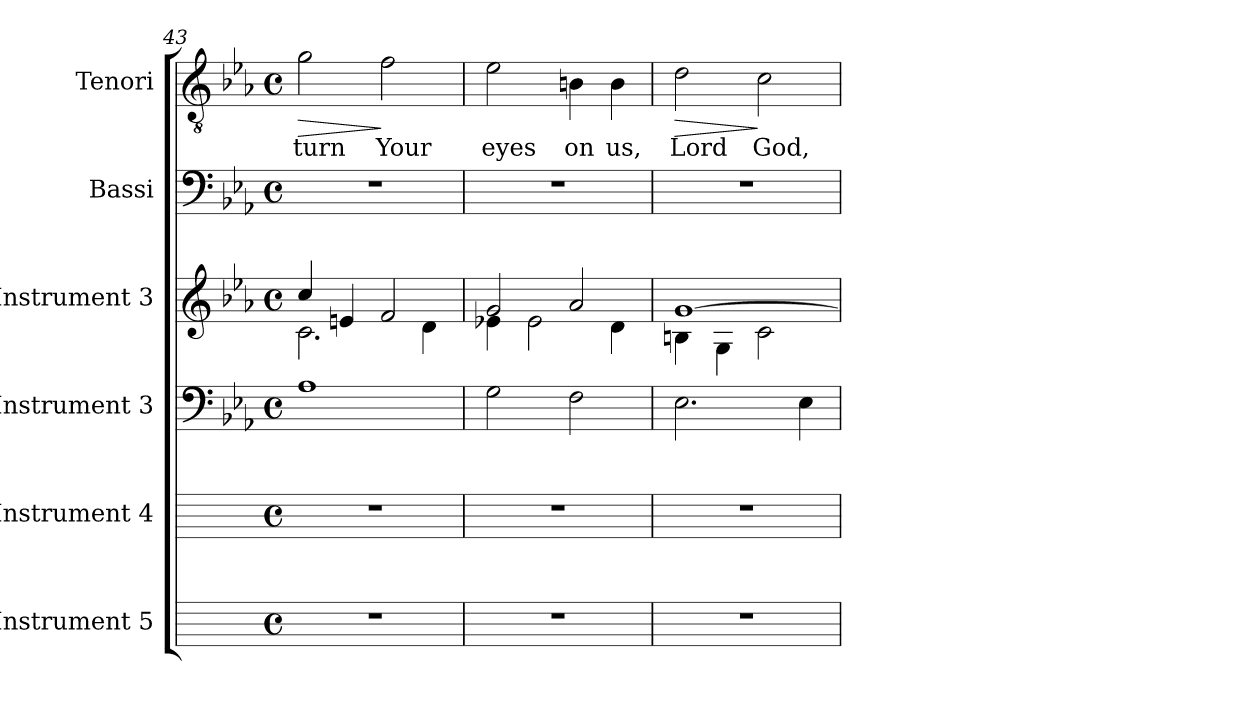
**kern	**kern	**kern	**kern	**kern	**kern	**text	**dynam
*part6	*part5	*part4	*part3	*part2	*part1	*part1	*part1
*staff6	*staff5	*staff4	*staff3	*staff2	*staff1	*staff1	*staff1
*I"Instrument 5	*I"Instrument 4	*I"Instrument 3	*I"Instrument 3	*I"Bassi	*I"Tenori	*	*
*	*	*clefF4	*clefG2	*clefF4	*clefGv2	*	*
*k[]	*k[]	*k[b-e-a-]	*k[b-e-a-]	*k[b-e-a-]	*k[b-e-a-]	*	*
*C:	*C:	*E-:	*E-:	*E-:	*E-:	*	*
*M4/4	*M4/4	*M4/4	*M4/4	*M4/4	*M4/4	*	*
*met(c)	*met(c)	*met(c)	*met(c)	*met(c)	*met(c)	*	*
=43	=43	=43	=43	=43	=43	=43	=43
*	*	*	*^	*	*	*	*
!	!	!	!	!	!	!	!LO:LY:b:cj	!LO:HP:b
1r	1r	1A-	4cc/	2.c\	1r	2g\	turn	>
.	.	.	4en/	.	.	.	.	.
!	!	!	!	!	!	!	!LO:LY:b:cj	!
.	.	.	2f/	.	.	2f\	Your	]
.	.	.	.	4d\	.	.	.	.
=44	=44	=44	=44	=44	=44	=44	=44	=44
!	!	!	!	!	!	!	!LO:LY:b:cj	!
1r	1r	2G\	2g/	4e-X\	1r	2e-\	eyes	.
.	.	.	.	2e-\	.	.	.	.
!	!	!	!	!	!	!	!LO:LY:b:cj	!
.	.	2F\	2a-/	.	.	4Bn\	on	.
!	!	!	!	!	!	!	!LO:LY:b:cj	!
.	.	.	.	4d\	.	4B\	us,	.
=45	=45	=45	=45	=45	=45	=45	=45	=45
!	!	!	!	!	!	!	!LO:LY:b:cj	!LO:HP:b
1r	1r	2.E-\	[>1g	4Bn\	1r	2d\	Lord	>
.	.	.	.	4G\	.	.	.	.
!	!	!	!	!	!	!	!LO:LY:b:cj	!
.	.	.	.	2c\	.	2c\	God,	]
.	.	4E-\	.	.	.	.	.	.
*	*	*	*v	*v	*	*	*	*
=	=	=	=	=	=	=	=
*-	*-	*-	*-	*-	*-	*-	*-
